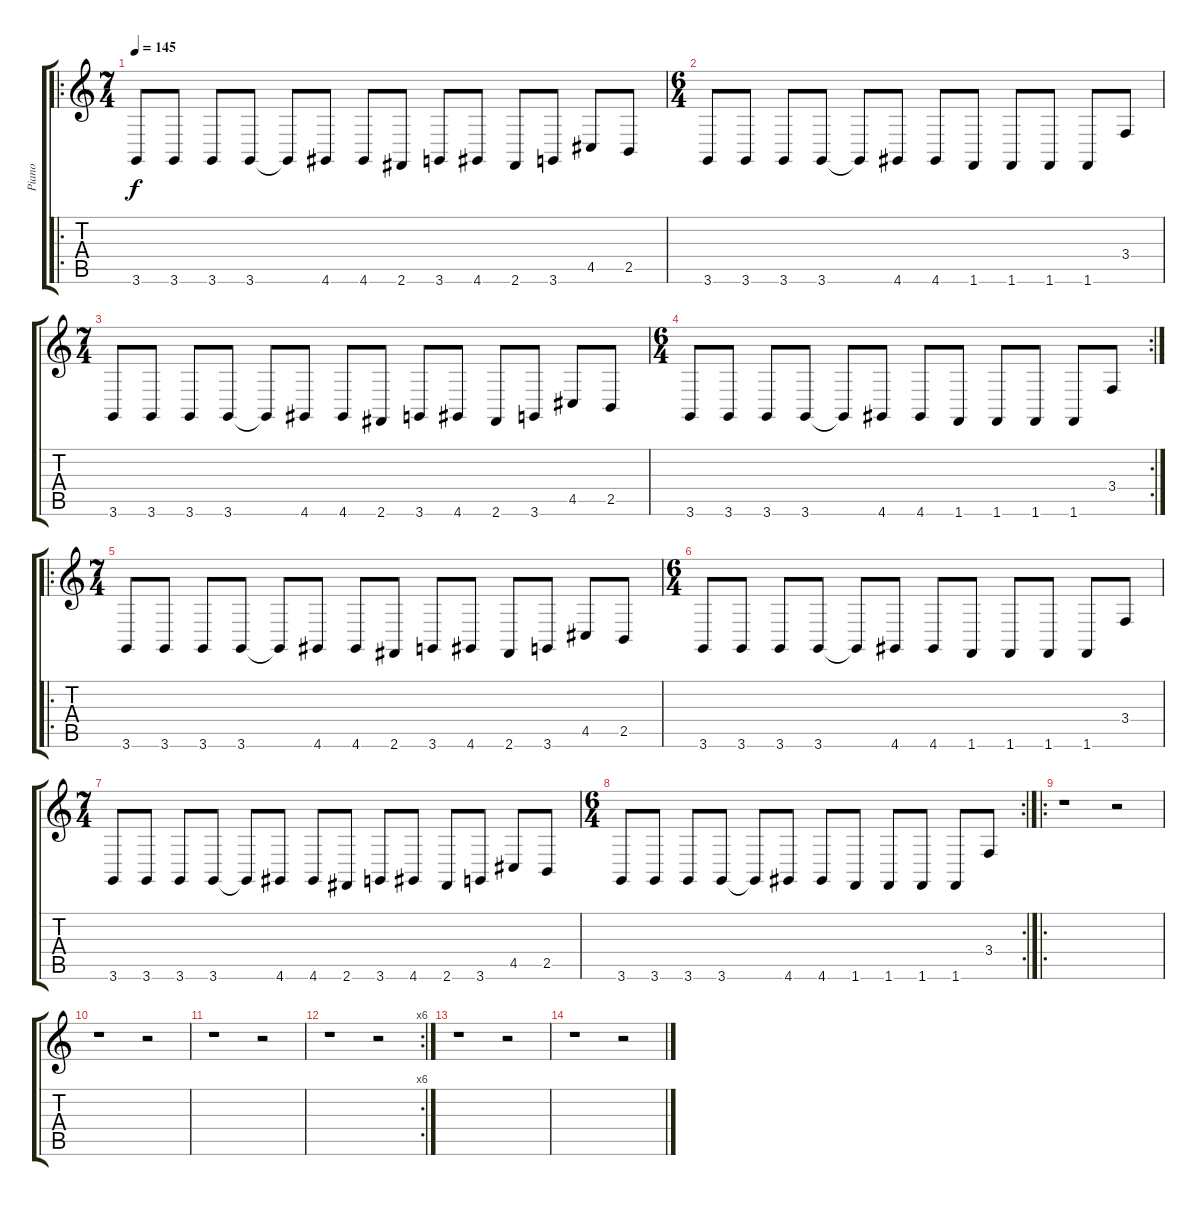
\track ("Piano" "Piano") {instrument electricgrandpiano}
\staff {score tabs}
\tuning (E4 B3 G3 D3 A2 E2) {hide}
\ro
\ts (7 4)
\tempo 145
\clef g2
\ks c
3.6.8{dy f} 3.6.8 3.6.8 3.6.8 3.6{t}.8 4.6.8 4.6.8 2.6.8 3.6.8 4.6.8 2.6.8 3.6.8 4.5.8 2.5.8 |
\ts (6 4)
3.6.8 3.6.8 3.6.8 3.6.8 3.6{t}.8 4.6.8 4.6.8 1.6.8 1.6.8 1.6.8 1.6.8 3.4.8 |
\ts (7 4)
3.6.8 3.6.8 3.6.8 3.6.8 3.6{t}.8 4.6.8 4.6.8 2.6.8 3.6.8 4.6.8 2.6.8 3.6.8 4.5.8 2.5.8 |
\rc 2
\ts (6 4)
3.6.8 3.6.8 3.6.8 3.6.8 3.6{t}.8 4.6.8 4.6.8 1.6.8 1.6.8 1.6.8 1.6.8 3.4.8 |
\ro
\ts (7 4)
3.6.8 3.6.8 3.6.8 3.6.8 3.6{t}.8 4.6.8 4.6.8 2.6.8 3.6.8 4.6.8 2.6.8 3.6.8 4.5.8 2.5.8 |
\ts (6 4)
3.6.8 3.6.8 3.6.8 3.6.8 3.6{t}.8 4.6.8 4.6.8 1.6.8 1.6.8 1.6.8 1.6.8 3.4.8 |
\ts (7 4)
3.6.8 3.6.8 3.6.8 3.6.8 3.6{t}.8 4.6.8 4.6.8 2.6.8 3.6.8 4.6.8 2.6.8 3.6.8 4.5.8 2.5.8 |
\rc 2
\ts (6 4)
3.6.8 3.6.8 3.6.8 3.6.8 3.6{t}.8 4.6.8 4.6.8 1.6.8 1.6.8 1.6.8 1.6.8 3.4.8 |
\ro
r.1 r.2 |
r.1 r.2 |
r.1 r.2 |
\rc 6
r.1 r.2 |
r.1 r.2 |
r.1 r.2
